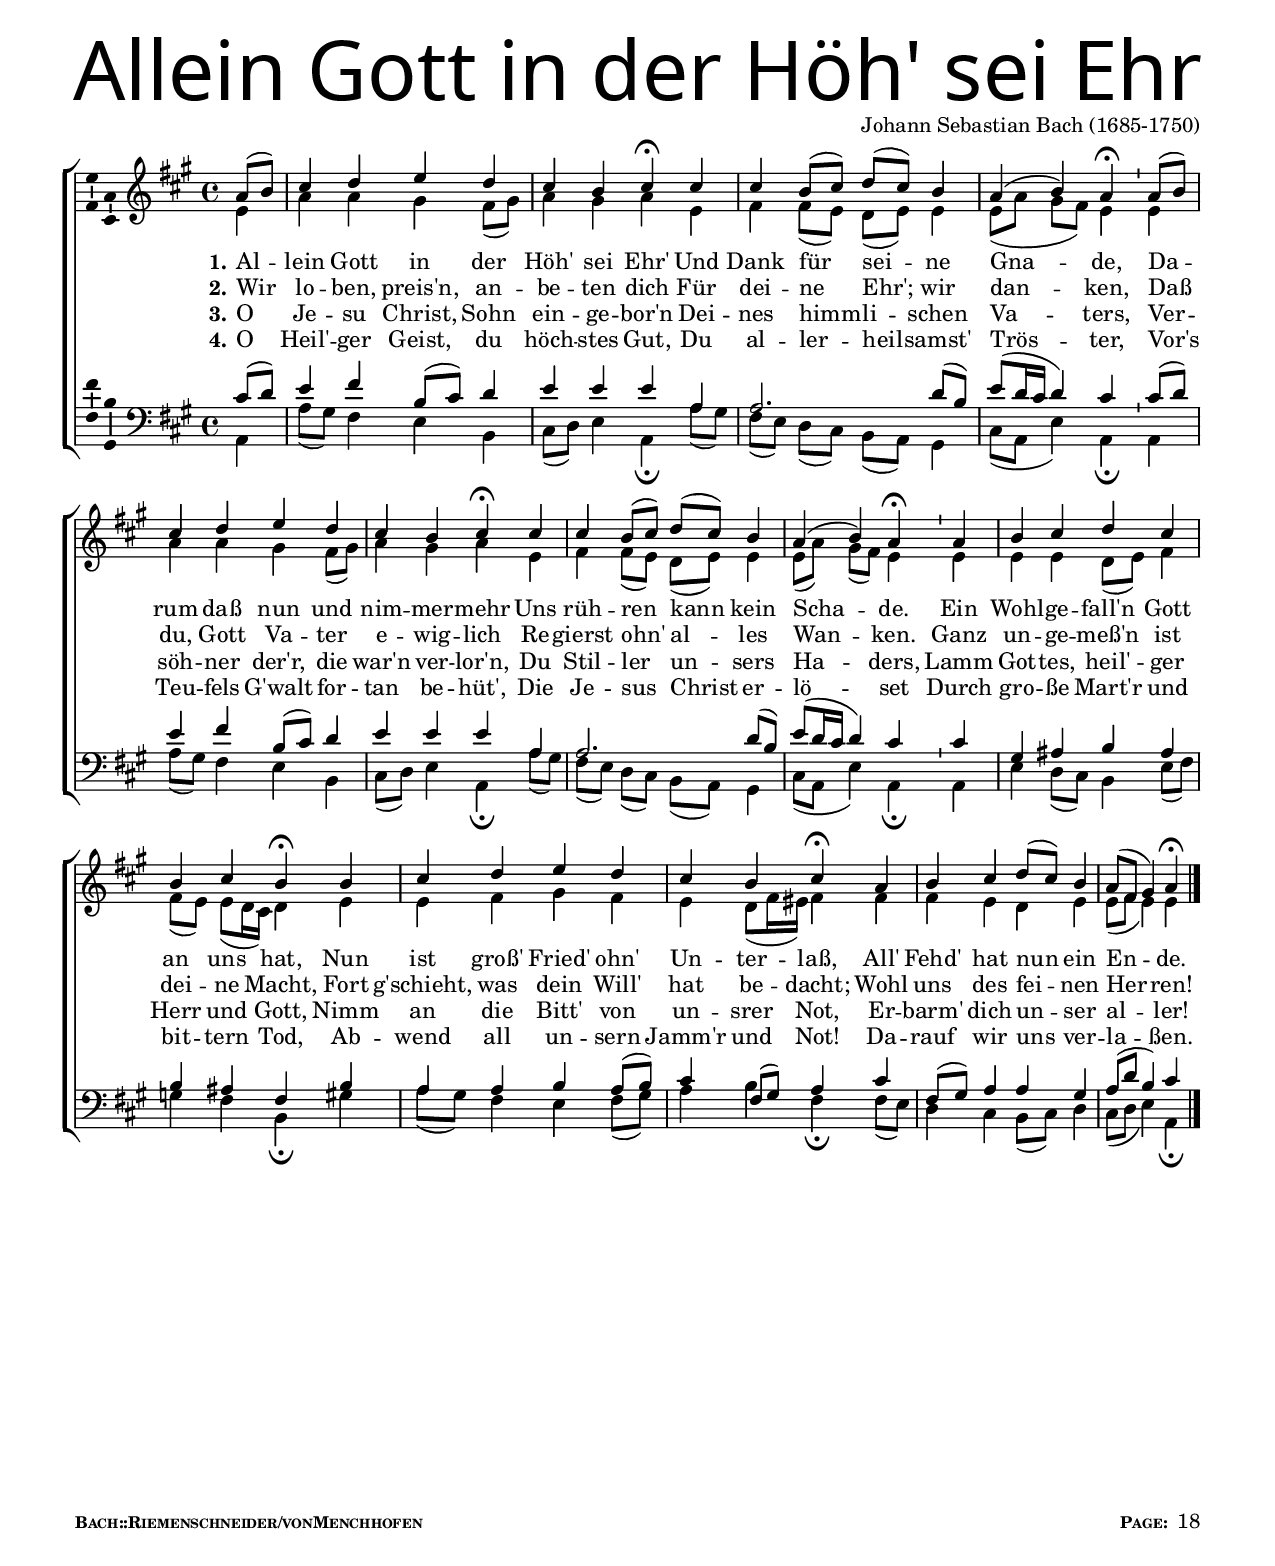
\version "2.19.28"

%%%%%%%%%%%%%%%%%%%%%%%%%%%%%%%%
% Template File cobbled together by Zack von Menchhofen 
%
% http://www.zacheryv.com
% http://www.choirmaster.ca
% http://www.choir.space
%
%
% Feel Free to Use
%
%%%%%%%%%%%%%%%%%%%%%%%%%%%%%%%%

\header {
  %title = "Title"
  %subtitle = "Subtitle"
  composer = "Johann Sebastian Bach (1685-1750)"
  title = \markup { \override #'(font-name . "KaiserzeitGotisch") \fontsize #8 { "Allein Gott in der Höh' sei Ehr"}}
  %Make a Crown
  %title = \markup {   \override #'(font-name . "IntellectaCrowns") \fontsize #10 {
  %       Y
  %}}
  %Make a pretty border at the bottom
  %copyright = \markup {\override #'(font-name . "IntellectaHeraldics") \fontsize #13 {      "yyyyyy"    }}
  % Remove default LilyPond tagline
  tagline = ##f
}

%#(set! paper-alist (cons '("halfLegal" . (cons (* 8.5 in) (* 9 in))) paper-alist))
#(set-global-staff-size 18)

\paper {
  #(set-paper-size "letter")
  page-break = #ly:minimal-breaking
   #(include-special-characters)
  %between-system-space = 10\mm
  two-sided = true
  top-margin = .5\in
  bottom-margin = .5\in 
  %inner-margin = 1\in
  left-margin = .5\in
  right-margin = .5\in
  %outer-margin = 0.5\in
  %page-count = #2
  %between-system-space = 20\mm
  first-page-number = #18
  print-first-page-number =  ##t
  oddHeaderMarkup = \markup \fill-line { " "  }
  evenHeaderMarkup = \markup \fill-line { " "  }
  oddFooterMarkup = \markup { 
                        \fill-line {
                          \line {   \tiny \bold \smallCaps "Bach::Riemenschneider/vonMenchhofen "    }
                          \line { \tiny \bold \smallCaps "Page: "   \on-the-fly #print-page-number-check-first \fromproperty #'page:page-number-string } 
                        } 
                      }
  evenFooterMarkup = \markup { 
                        \fill-line {
                          \line { \tiny \bold \smallCaps "Bach::Riemenschneider/vonMenchhofen"  }
                          \line { \tiny \bold \smallCaps  "    Page: "   \on-the-fly #print-page-number-check-first \fromproperty #'page:page-number-string  } 
                        } 
                      }
  ragged-bottom = ##t
}

\layout {
  \context {
    \Score
    \remove "Bar_number_engraver"
  }
  \context {
    \Voice
    \consists "Melody_engraver"
    \override Stem #'neutral-direction = #'()
  }
}

global = {
  \key a \major
  \time 4/4
  \partial 4
}

soprano = \relative c'' {
  \global
  % Music follows here.
  a8( b) cis4 d e d cis b cis\fermata
  cis cis b8( cis) d[( cis)] b4 a4( b) a\fermata \bar "'" 
  a8( b) cis4 d e d cis b cis\fermata
  cis cis b8( cis) d[( cis)] b4 a4( b) a\fermata \bar "'"
  a4 b cis d cis b cis b\fermata b cis d e d cis b cis\fermata
  a b cis d8( cis) b4 a8( fis gis4) a\fermata \bar "|." 
}

alto = \relative c' {
  \global
  % Music follows here.
  e4 a a gis fis8( gis) a4 gis a 
  e fis fis8( e) d[( e)] e4 e8( a gis[ fis)] e4
  e4 a a gis fis8( gis) a4 gis a 
  e fis fis8( e) d[( e)] e4 e8( a) gis[( fis)] e4
  
  e e e d8( e) fis4 fis8( e) e( d16 cis) d4 
  e e fis gis fis e d8( fis16 eis) fis4 
  
  fis fis e d e e8( fis e4) e
}

tenor = \relative c' {
  \global
  % Music follows here.
  cis8( d) e4 fis b,8( cis) d4 e e e a, a2. d8( b) 
  e8( d16 cis d4) cis
  
  cis8( d) e4 fis b,8( cis) d4 e e e a, a2. d8( b) 
  e8( d16 cis d4) cis
  
  cis gis ais b ais b ais fis b
  a a b a8( b) cis4 fis,8( gis) a4 cis fis,8( gis) a4 a gis a8( d b4) cis
}

bass = \relative c {
  \global
  % Music follows here.
  a4 a'8( gis) fis4 e b cis8( d) e4 a,_\fermata a'8( gis) fis[( e)] d( cis) b[( a)] gis4 
  cis8( a e'4) a,_\fermata
  
  a4 a'8( gis) fis4 e b cis8( d) e4 a,_\fermata a'8( gis) fis[( e)] d( cis) b[( a)] gis4 
  cis8( a e'4) a,_\fermata
  
  a4 e' d8( cis) b4 e8( fis) g!4 fis b,_\fermata gis' a8( gis) fis4 e fis8( gis) a4 b 
  fis_\fermata fis8( e) d4 cis b8( cis) d4 cis8( d e4) a,_\fermata
}

verseOne = \lyricmode {
  \set stanza = "1."
  % Lyrics follow here.
  Al -- lein Gott in der Höh' sei Ehr'
  Und Dank für sei -- ne Gna -- de,
  Da -- rum daß nun und nim -- mer -- mehr
  Uns rüh -- ren kann kein Scha -- de.
  Ein Wohl -- ge -- fall'n Gott an uns hat,
  Nun ist groß' Fried' ohn' Un -- ter -- laß,
  All' Fehd' hat nun ein En -- de.
}

verseTwo = \lyricmode {
  \set stanza = "2."
  % Lyrics follow here.
  Wir lo -- ben, preis'n, an -- be -- ten dich
  Für dei -- ne Ehr'; wir dan -- ken,
  Daß du, Gott Va -- ter e -- wig -- lich
  Re -- gierst ohn' al -- les Wan -- ken.
  Ganz un -- ge -- meß'n ist dei -- ne Macht,
  Fort g'schieht, was dein Will' hat be -- dacht;
  Wohl uns des fei -- nen Her -- ren!
}

verseThree = \lyricmode {
  \set stanza = "3."
  % Lyrics follow here.
  O Je -- su Christ, Sohn ein -- ge -- bor'n
  Dei -- nes himm -- li -- schen Va -- ters,
  Ver -- söh -- ner der'r, die war'n ver -- lor'n,
  Du Stil -- ler un -- sers Ha -- ders,
  Lamm Got -- tes, heil' -- ger Herr und Gott,
  Nimm an die Bitt' von un -- srer Not,
  Er -- barm' dich un -- ser al -- ler!
}

verseFour = \lyricmode {
  \set stanza = "4."
  % Lyrics follow here.
  O Heil' -- ger Geist, du höch -- stes Gut,
  Du al -- ler -- heil -- samst' Trös -- ter,
  Vor's Teu -- fels G'walt for -- tan be -- hüt',
  Die Je -- sus Christ er -- lö -- set
  Durch gro -- ße Mart'r und bit -- tern Tod,
  Ab -- wend all un -- sern Jamm'r und Not!
  Da -- rauf wir uns ver -- la -- ßen.
}

figBass = \figuremode {
  \global
  % Figures follow here.
  %<5 3>1
}

choirPart = \new ChoirStaff <<
  \new Staff \with {
    %instrumentName = \markup \center-column { "S." "A." }
  } <<
    \new Voice = "soprano" \with {
      \consists "Ambitus_engraver"
    } { \voiceOne \soprano }
    \new Voice = "alto" \with {
      \consists "Ambitus_engraver"
      \override Ambitus #'X-offset = #2.0
    } { \voiceTwo \alto }
  >>
  \new Lyrics \with {
    \override VerticalAxisGroup #'staff-affinity = #CENTER
  } \lyricsto "soprano" \verseOne
  \new Lyrics \with {
    \override VerticalAxisGroup #'staff-affinity = #CENTER
  } \lyricsto "soprano" \verseTwo
  \new Lyrics \with {
    \override VerticalAxisGroup #'staff-affinity = #CENTER
  } \lyricsto "soprano" \verseThree
  \new Lyrics \with {
    \override VerticalAxisGroup #'staff-affinity = #CENTER
  } \lyricsto "soprano" \verseFour
  \new Staff \with {
    %instrumentName = \markup \center-column { "T." "B." }
  } <<
    \clef bass
    \new Voice = "tenor" \with {
      \consists "Ambitus_engraver"
    } { \voiceOne \tenor }
    \new Voice = "bass" \with {
      \consists "Ambitus_engraver"
      \override Ambitus #'X-offset = #2.0
    } { \voiceTwo \bass }
  >>
>>

bassFiguresPart = \new FiguredBass \figBass

\score {
  <<
    \choirPart
    \bassFiguresPart
  >>
  \layout {
    indent = 0
  }
}

%%%%%%%%%%% USE THIS SECTION FOR TWO COLUMN TEXT BELOW MUSIC
%
%#(define-markup-command (columns layout props args) (markup-list?)
%   (let ((line-width (/ (chain-assoc-get 'line-width props
%                         (ly:output-def-lookup layout 'line-width))
%                        (max (length args) 1))))
%     (interpret-markup layout props
%       (make-line-markup (map (lambda (line)
%                                (markup #:pad-to-box `(0 . ,line-width) '(0 . 0)
%                                  #:override `(line-width . ,line-width)
%                                  line))
%                               args)))))
%
%\markup {
%  \fill-line { 
%     \line { 
%       \override #'(font-name . "IntellectaHeraldics") \fontsize #20 {
%         b
%       }
%     }
%  }
%}

%\markup \abs-fontsize #12 {\null}
%\markup \abs-fontsize #17 {{\concat {\smallCaps "Ein Feste Burg ist Unser Gott "}}}
%\markup \abs-fontsize #17 {{\concat {
% \italic {"(A Mighty Fortress is our God)"}}}}
%\markup \abs-fontsize #12 {\null}
%\markup \abs-fontsize #12 {\null}
%\markup \abs-fontsize #12 {\null}
%\markup 
%  \abs-fontsize #11  {
%    \wordwrap  { \justify {
%      In his book, \italic {Bach: Music in the Castle of Heaven,} Sir John Eliot Gardner shares a story of the Bach family.  Bach's whole family were musicians.  They would often get together for huge family affairs-Dinners and Picnics.  Apparently, the Bach family loved to sing "bawldy" drinking songs.  But being a good and faithful Lutheran family, they would often also sing hymns together. So I had to include the most famous of all the German hymns!}
%      }
%    }	   
%\markup \abs-fontsize #12 {\null}
%\markup \abs-fontsize #12 {\null}
%\markup \abs-fontsize #12 {\null}
%\markup \abs-fontsize #12 \fill-line {\smallCaps { "- Translation -"} }
%\markup \abs-fontsize #12 {\null}
%\markup { \columns {
%  \column { 
%    \override #'(font-name . "PlakatFraktur") {
%    \wordwrap  { \justify {
%        "Ein' feste Burg ist unser Gott, Ein' gute Wehr und" 
%        "waffen, Er hilft uns frei aus aller Not, Die uns jetzt" 
%        "hat betroffen. Der alt' böse Feind, Mit ernst er's "
%        "jetzt meint, Groß Macht und viel List Sein' grausam" 
%        "Rüftung ist, Auf Erb' ist nicht Sein's Gleichen." 
%    }}  
%    }
%  }
%  \column \abs-fontsize #10 { 
%    \wordwrap  { \justify {
%      "A mighty fortress is our God, A bulwark "
%      "never failing, He helps us free from " 
%      "every need that affects us. The old evil" 
%      "enemy, thinks he's now a great power and" 
%      "much cunning - His cruelty has is not "
%      "an equal."
%    }}
%  }
%}
%}
%\markup \abs-fontsize #12 {\null}
%\markup \abs-fontsize #12 {\null}
%\markup \abs-fontsize #12 {\null}
%\markup { \columns {
%  \column { 
%    \override #'(font-name . "PlakatFraktur")  {
%    \wordwrap  { \justify {
%        "Mit uns'rer Macht ist nichts gethan, Wir find gar" 
%        "bald verloren, Es streit' für uns der rechte Mann,"
%        "Den Gott hat selbst erforen. Fragst du, wer der" 
%        "ist? Er heißt Jesus Christ, Der Herr Zebaoth,"
%        "Und ist fein ander' Gott, Das feld"
%        "muß Er behalten." 
%    }}  
%    }
%  }
%  \column \abs-fontsize #10 { 
%    \wordwrap  { \justify {
%      "With our power nothing is done, we find we are"
%      "lost. For us the right man is on our side,"
%      "whom God Himself has given. Ask you who is"
%      "He? His name is Jesus Christ, the Lord of"
%      "Hosts, and He must win the battle."
%    }}
%  }
%}
%}
